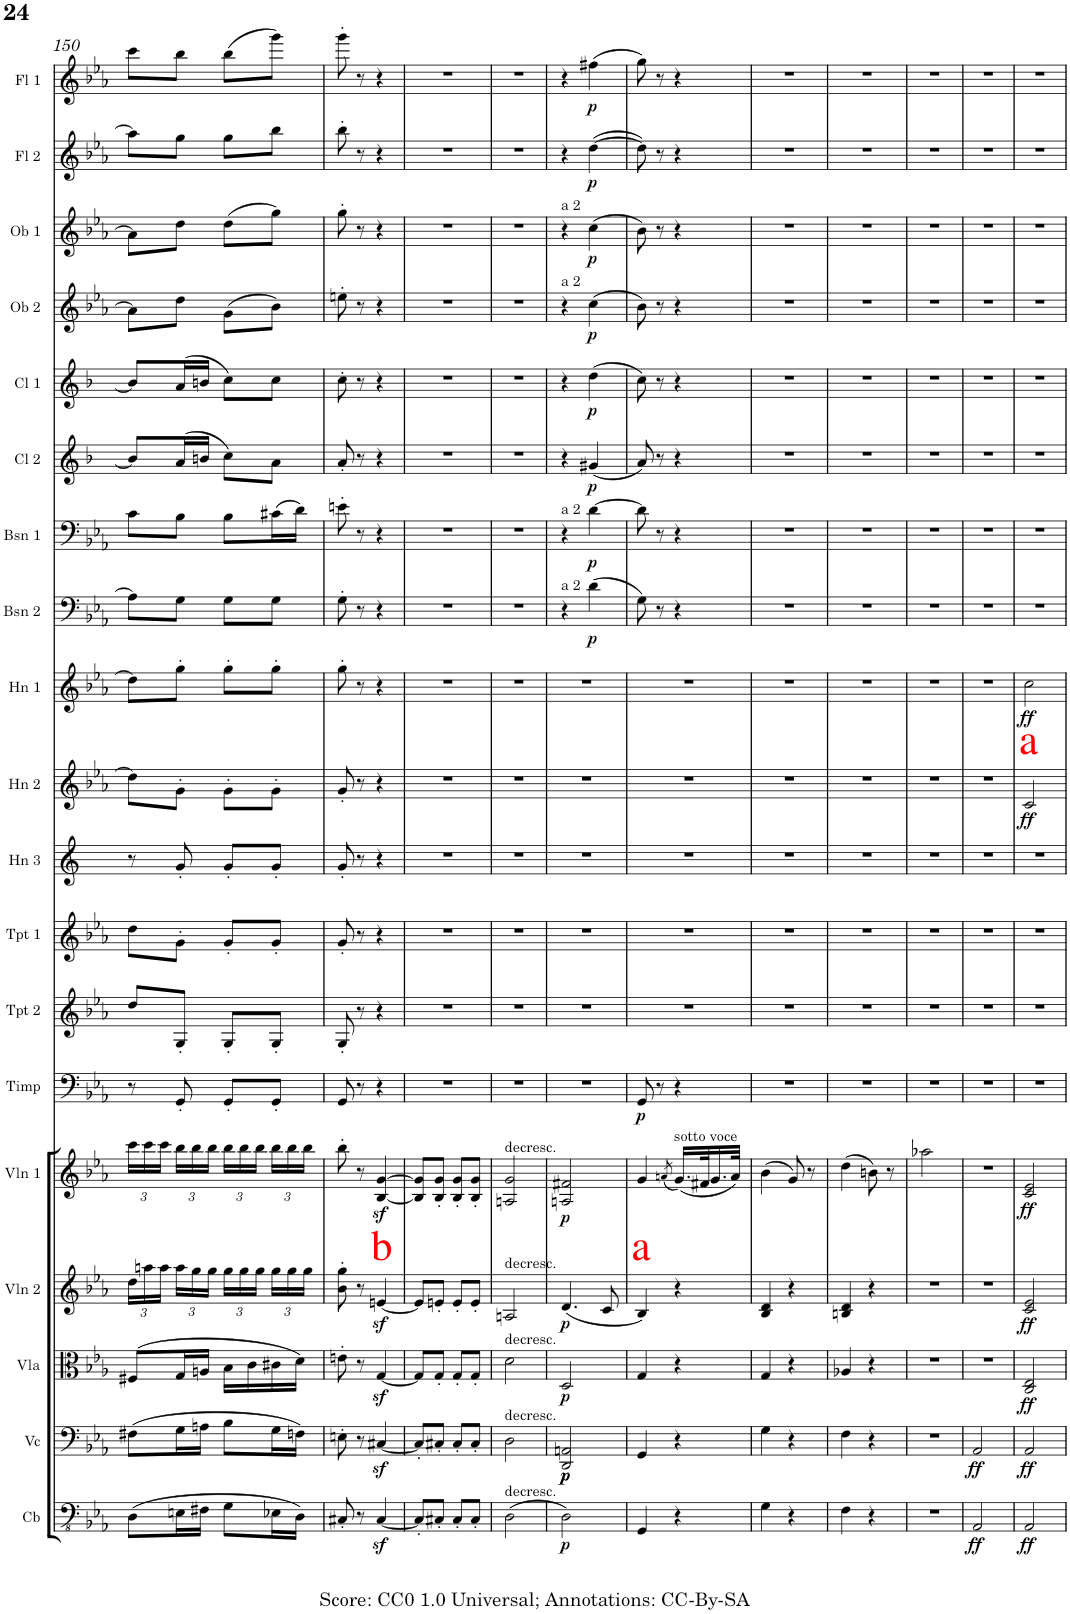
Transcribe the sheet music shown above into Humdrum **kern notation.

**kern	**dynam	**kern	**dynam	**kern	**dynam	**kern	**dynam	**kern	**text	**dynam	**kern	**dynam	**kern	**kern	**kern	**kern	**dynam	**kern	**text	**dynam	**kern	**dynam	**kern	**dynam	**kern	**dynam	**kern	**dynam	**kern	**dynam	**kern	**dynam	**kern	**dynam	**kern	**dynam
*part19	*part19	*part18	*part18	*part17	*part17	*part16	*part16	*part15	*part15	*part15	*part14	*part14	*part13	*part12	*part11	*part10	*part10	*part9	*part9	*part9	*part8	*part8	*part7	*part7	*part6	*part6	*part5	*part5	*part4	*part4	*part3	*part3	*part2	*part2	*part1	*part1
*staff19	*staff19	*staff18	*staff18	*staff17	*staff17	*staff16	*staff16	*staff15	*staff15	*staff15	*staff14	*staff14	*staff13	*staff12	*staff11	*staff10	*staff10	*staff9	*staff9	*staff9	*staff8	*staff8	*staff7	*staff7	*staff6	*staff6	*staff5	*staff5	*staff4	*staff4	*staff3	*staff3	*staff2	*staff2	*staff1	*staff1
*I"Contrabass	*	*I"Violoncello	*	*I"Viola	*	*I"Violin 2	*	*I"Violin 1	*	*	*I"Timpani	*	*I"C Trumpet 2	*I"C Trumpet 1	*I"Eb Horn 3	*I"C Horn 2	*	*I"C Horn 1	*	*	*I"Bassoon 2	*	*I"Bassoon 1	*	*I"Bb Clarinet 3	*	*I"Bb Clarinet 1	*	*I"Oboe 2	*	*I"Oboe 1	*	*I"Flute 2	*	*I"Flute 1	*
*I'Cb	*	*I'Vc	*	*I'Vla	*	*I'Vln 2	*	*I'Vln 1	*	*	*I'Timp	*	*I'Tpt 2	*I'Tpt 1	*I'Hn 3	*I'Hn 2	*	*I'Hn 1	*	*	*I'Bsn 2	*	*I'Bsn 1	*	*I'Cl 2	*	*I'Cl 1	*	*I'Ob 2	*	*I'Ob 1	*	*I'Fl 2	*	*I'Fl 1	*
!!LO:PB:g=z
*clefFv4	*	*clefF4	*	*clefC3	*	*clefG2	*	*clefG2	*	*	*clefF4	*	*clefG2	*clefG2	*clefG2	*clefG2	*	*clefG2	*	*	*clefF4	*	*clefF4	*	*clefG2	*	*clefG2	*	*clefG2	*	*clefG2	*	*clefG2	*	*clefG2	*
*	*	*	*	*	*	*	*	*	*	*	*	*	*	*	*Trd5c9	*Trd7c12	*	*Trd7c12	*	*	*	*	*	*	*Trd1c2	*	*Trd1c2	*	*	*	*	*	*	*	*	*
*k[b-e-a-]	*	*k[b-e-a-]	*	*k[b-e-a-]	*	*k[b-e-a-]	*	*k[b-e-a-]	*	*	*k[b-e-a-]	*	*k[b-e-a-]	*k[b-e-a-]	*k[]	*k[b-e-a-]	*	*k[b-e-a-]	*	*	*k[b-e-a-]	*	*k[b-e-a-]	*	*k[b-]	*	*k[b-]	*	*k[b-e-a-]	*	*k[b-e-a-]	*	*k[b-e-a-]	*	*k[b-e-a-]	*
*M2/4	*	*M2/4	*	*M2/4	*	*M2/4	*	*M2/4	*	*	*M2/4	*	*M2/4	*M2/4	*M2/4	*M2/4	*	*M2/4	*	*	*M2/4	*	*M2/4	*	*M2/4	*	*M2/4	*	*M2/4	*	*M2/4	*	*M2/4	*	*M2/4	*
*	*	*	*	*	*	*Xbrackettup	*	*Xbrackettup	*	*	*	*	*	*	*	*	*	*	*	*	*	*	*	*	*	*	*	*	*	*	*	*	*	*	*	*
=150	=150	=150	=150	=150	=150	=150	=150	=150	=150	=150	=150	=150	=150	=150	=150	=150	=150	=150	=150	=150	=150	=150	=150	=150	=150	=150	=150	=150	=150	=150	=150	=150	=150	=150	=150	=150
(8DD\L	.	(8F#X\L	.	(8F#X/L	.	24dd\LL	.	24ccc\LL	.	.	8r	.	8dd/L	8dd\L	8r	8dd\L]	.	8dd\L]	.	.	8An\L]	.	8c\L	.	8b/L]	.	8b/L]	.	8a\L]	.	8a\L]	.	8aa\L]	.	8ccc\L	.
.	.	.	.	.	.	24aan\	.	24ccc\	.	.	.	.	.	.	.	.	.	.	.	.	.	.	.	.	.	.	.	.	.	.	.	.	.	.	.	.
.	.	.	.	.	.	24aa\JJ	.	24ccc\JJ	.	.	.	.	.	.	.	.	.	.	.	.	.	.	.	.	.	.	.	.	.	.	.	.	.	.	.	.
16EEn\L	.	16G\L	.	16G/L	.	24aa\LL	.	24bb-\LL	.	.	8GG'/	.	8G'/J	8g'\J	8g'/	8g'\J	.	8gg'\J	.	.	8G\J	.	8B-\J	.	(16a/L	.	(16a/L	.	8dd\J	.	8dd\J	.	8gg\J	.	8bb-\J	.
.	.	.	.	.	.	24gg\	.	24bb-\	.	.	.	.	.	.	.	.	.	.	.	.	.	.	.	.	.	.	.	.	.	.	.	.	.	.	.	.
16FF#X\JJ	.	16An\JJ	.	16An/JJ	.	.	.	.	.	.	.	.	.	.	.	.	.	.	.	.	.	.	.	.	16bn/JJ	.	16bn/JJ	.	.	.	.	.	.	.	.	.
.	.	.	.	.	.	24gg\JJ	.	24bb-\JJ	.	.	.	.	.	.	.	.	.	.	.	.	.	.	.	.	.	.	.	.	.	.	.	.	.	.	.	.
8GG\L	.	8B-\L	.	16B-\LL	.	24gg\LL	.	24bb-\LL	.	.	8GG'/L	.	8G'/L	8g'/L	8g'/L	8g'\L	.	8gg'\L	.	.	8G\L	.	8B-\L	.	8cc\L)	.	8cc\L)	.	(8g\L	.	(8dd\L	.	8gg\L	.	(8bb-\L	.
.	.	.	.	.	.	24gg\	.	24bb-\	.	.	.	.	.	.	.	.	.	.	.	.	.	.	.	.	.	.	.	.	.	.	.	.	.	.	.	.
.	.	.	.	16c\	.	.	.	.	.	.	.	.	.	.	.	.	.	.	.	.	.	.	.	.	.	.	.	.	.	.	.	.	.	.	.	.
.	.	.	.	.	.	24gg\JJ	.	24bb-\JJ	.	.	.	.	.	.	.	.	.	.	.	.	.	.	.	.	.	.	.	.	.	.	.	.	.	.	.	.
16EE-X\L	.	16G\L	.	16c#X\	.	24gg\LL	.	24bb-\LL	.	.	8GG'/J	.	8G'/J	8g'/J	8g'/J	8g'\J	.	8gg'\J	.	.	8G\J	.	(16c#X\L	.	8a\J	.	8cc\J	.	8b-\J)	.	8gg\J)	.	8bb-\J	.	8ggg\J)	.
.	.	.	.	.	.	24gg\	.	24bb-\	.	.	.	.	.	.	.	.	.	.	.	.	.	.	.	.	.	.	.	.	.	.	.	.	.	.	.	.
16DD\JJ)	.	16Fn\JJ)	.	16d\JJ)	.	.	.	.	.	.	.	.	.	.	.	.	.	.	.	.	.	.	16d\JJ)	.	.	.	.	.	.	.	.	.	.	.	.	.
.	.	.	.	.	.	24gg\JJ	.	24bb-\JJ	.	.	.	.	.	.	.	.	.	.	.	.	.	.	.	.	.	.	.	.	.	.	.	.	.	.	.	.
=151	=151	=151	=151	=151	=151	=151	=151	=151	=151	=151	=151	=151	=151	=151	=151	=151	=151	=151	=151	=151	=151	=151	=151	=151	=151	=151	=151	=151	=151	=151	=151	=151	=151	=151	=151	=151
8CC#X'/	.	8En'\	.	8en'\	.	8b-\' 8gg\'	.	8bb-'\	.	.	8GG/	.	8G'/	8g'/	8g'/	8g'/	.	8gg'\	.	.	8G'\	.	8en'\	.	8a'/	.	8cc'\	.	8een'\	.	8gg'\	.	8bb-'\	.	8ggg'\	.
8r	.	8r	.	8r	.	8r	.	8r	.	.	8r	.	8r	8r	8r	8r	.	8r	.	.	8r	.	8r	.	8r	.	8r	.	8r	.	8r	.	8r	.	8r	.
!	!	!	!	!	!	!	!	!	!LO:LY:b:color=#FF0000	!	!	!	!	!	!	!	!	!	!	!	!	!	!	!	!	!	!	!	!	!	!	!	!	!	!	!
[4CC#z</	.	[4C#Xz</	.	[4Gz</	.	[4enz</	.	[4B-/z< [4g/z<	b	.	4r	.	4r	4r	4r	4r	.	4r	.	.	4r	.	4r	.	4r	.	4r	.	4r	.	4r	.	4r	.	4r	.
=152	=152	=152	=152	=152	=152	=152	=152	=152	=152	=152	=152	=152	=152	=152	=152	=152	=152	=152	=152	=152	=152	=152	=152	=152	=152	=152	=152	=152	=152	=152	=152	=152	=152	=152	=152	=152
8CC#'/L]	.	8C#'/L]	.	8G/L]	.	8e/L]	.	8B-/] 8g/]L	.	.	2r	.	2r	2r	2r	2r	.	2r	.	.	2r	.	2r	.	2r	.	2r	.	2r	.	2r	.	2r	.	2r	.
8CC#X'/J	.	8C#X'/J	.	8G'/J	.	8en'/J	.	8B-/' 8g/'J	.	.	.	.	.	.	.	.	.	.	.	.	.	.	.	.	.	.	.	.	.	.	.	.	.	.	.	.
8CC#'/L	.	8C#'/L	.	8G'/L	.	8e'/L	.	8B-/' 8g/'L	.	.	.	.	.	.	.	.	.	.	.	.	.	.	.	.	.	.	.	.	.	.	.	.	.	.	.	.
8CC#'/J	.	8C#'/J	.	8G'/J	.	8e'/J	.	8B-/' 8g/'J	.	.	.	.	.	.	.	.	.	.	.	.	.	.	.	.	.	.	.	.	.	.	.	.	.	.	.	.
=153	=153	=153	=153	=153	=153	=153	=153	=153	=153	=153	=153	=153	=153	=153	=153	=153	=153	=153	=153	=153	=153	=153	=153	=153	=153	=153	=153	=153	=153	=153	=153	=153	=153	=153	=153	=153
!	!	!	!	!	!	!	!	!LO:TX:a:t=decresc.	!	!	!	!	!	!	!	!	!	!	!	!	!	!	!	!	!	!	!	!	!	!	!	!	!	!	!	!
!	!	!	!	!	!	!LO:TX:a:t=decresc.	!	!	!	!	!	!	!	!	!	!	!	!	!	!	!	!	!	!	!	!	!	!	!	!	!	!	!	!	!	!
!	!	!	!	!LO:TX:a:t=decresc.	!	!	!	!	!	!	!	!	!	!	!	!	!	!	!	!	!	!	!	!	!	!	!	!	!	!	!	!	!	!	!	!
!	!	!LO:TX:a:t=decresc.	!	!	!	!	!	!	!	!	!	!	!	!	!	!	!	!	!	!	!	!	!	!	!	!	!	!	!	!	!	!	!	!	!	!
!LO:TX:a:t=decresc.	!	!	!	!	!	!	!	!	!	!	!	!	!	!	!	!	!	!	!	!	!	!	!	!	!	!	!	!	!	!	!	!	!	!	!	!
(2DD\	.	2D\	.	2d\	.	2An/	.	2An/ 2g/	.	.	2r	.	2r	2r	2r	2r	.	2r	.	.	2r	.	2r	.	2r	.	2r	.	2r	.	2r	.	2r	.	2r	.
=154	=154	=154	=154	=154	=154	=154	=154	=154	=154	=154	=154	=154	=154	=154	=154	=154	=154	=154	=154	=154	=154	=154	=154	=154	=154	=154	=154	=154	=154	=154	=154	=154	=154	=154	=154	=154
!	!	!	!	!	!	!	!	!	!	!	!	!	!	!	!	!	!	!	!	!	!	!	!	!	!	!	!	!	!	!	!LO:TX:a:t=a 2	!	!	!	!	!
!	!	!	!	!	!	!	!	!	!	!	!	!	!	!	!	!	!	!	!	!	!	!	!	!	!	!	!	!	!LO:TX:a:t=a 2	!	!	!	!	!	!	!
!	!	!	!	!	!	!	!	!	!	!	!	!	!	!	!	!	!	!	!	!	!	!	!LO:TX:a:t=a 2	!	!	!	!	!	!	!	!	!	!	!	!	!
!	!	!	!	!	!	!	!	!	!	!	!	!	!	!	!	!	!	!	!	!	!LO:TX:a:t=a 2	!	!	!	!	!	!	!	!	!	!	!	!	!	!	!
!	!LO:DY:b	!	!LO:DY:b	!	!	!	!	!	!	!	!	!	!	!	!	!	!	!	!	!	!	!	!	!	!	!	!	!	!	!	!	!	!	!	!	!
!	!	!	!LO:DY:n=1:b	!	!LO:DY:b	!	!LO:DY:b	!	!	!LO:DY:b	!	!	!	!	!	!	!	!	!	!	!	!	!	!	!	!	!	!	!	!	!	!	!	!	!	!
2DD\)	p	2DD/ 2AAn/	p p	2D/	p	(4.d/	p	2An/ 2f#X/	.	p	2r	.	2r	2r	2r	2r	.	2r	.	.	4r	.	4r	.	4r	.	4r	.	4r	.	4r	.	4r	.	4r	.
!	!	!	!	!	!	!	!	!	!	!	!	!	!	!	!	!	!	!	!	!	!	!LO:DY:b	!	!LO:DY:b	!	!LO:DY:b	!	!LO:DY:b	!	!LO:DY:b	!	!LO:DY:b	!	!LO:DY:b	!	!LO:DY:b
.	.	.	.	.	.	.	.	.	.	.	.	.	.	.	.	.	.	.	.	.	(4d\	p	[4d\	p	(4g#X/	p	(4dd\	p	(4cc\	p	(4cc\	p	([4dd\	p	(4ff#X\	p
.	.	.	.	.	.	8c/	.	.	.	.	.	.	.	.	.	.	.	.	.	.	.	.	.	.	.	.	.	.	.	.	.	.	.	.	.	.
=155	=155	=155	=155	=155	=155	=155	=155	=155	=155	=155	=155	=155	=155	=155	=155	=155	=155	=155	=155	=155	=155	=155	=155	=155	=155	=155	=155	=155	=155	=155	=155	=155	=155	=155	=155	=155
!	!	!	!	!	!	!	!	!	!LO:LY:b:color=#FF0000	!	!	!LO:DY:b	!	!	!	!	!	!	!	!	!	!	!	!	!	!	!	!	!	!	!	!	!	!	!	!
4GGG/	.	4GG/	.	4G/	.	4B-/)	.	4g/	a	.	8GG/	p	2r	2r	2r	2r	.	2r	.	.	8G\)	.	8d\]	.	8a/)	.	8cc\)	.	8b-\)	.	8b-\)	.	8dd\])	.	8gg\)	.
.	.	.	.	.	.	.	.	.	.	.	8r	.	.	.	.	.	.	.	.	.	8r	.	8r	.	8r	.	8r	.	8r	.	8r	.	8r	.	8r	.
.	.	.	.	.	.	.	.	(8qan/	.	.	.	.	.	.	.	.	.	.	.	.	.	.	.	.	.	.	.	.	.	.	.	.	.	.	.	.
!	!	!	!	!	!	!	!	!LO:TX:a:t=sotto voce	!	!	!	!	!	!	!	!	!	!	!	!	!	!	!	!	!	!	!	!	!	!	!	!	!	!	!	!
4r	.	4r	.	4r	.	4r	.	(16.g/LL)	.	.	4r	.	.	.	.	.	.	.	.	.	4r	.	4r	.	4r	.	4r	.	4r	.	4r	.	4r	.	4r	.
.	.	.	.	.	.	.	.	32f#X/K	.	.	.	.	.	.	.	.	.	.	.	.	.	.	.	.	.	.	.	.	.	.	.	.	.	.	.	.
.	.	.	.	.	.	.	.	16.g/	.	.	.	.	.	.	.	.	.	.	.	.	.	.	.	.	.	.	.	.	.	.	.	.	.	.	.	.
.	.	.	.	.	.	.	.	32a/JJk)	.	.	.	.	.	.	.	.	.	.	.	.	.	.	.	.	.	.	.	.	.	.	.	.	.	.	.	.
=156	=156	=156	=156	=156	=156	=156	=156	=156	=156	=156	=156	=156	=156	=156	=156	=156	=156	=156	=156	=156	=156	=156	=156	=156	=156	=156	=156	=156	=156	=156	=156	=156	=156	=156	=156	=156
4GG\	.	4G\	.	4G/	.	4B-/ 4d/	.	(4b-\	.	.	2r	.	2r	2r	2r	2r	.	2r	.	.	2r	.	2r	.	2r	.	2r	.	2r	.	2r	.	2r	.	2r	.
4r	.	4r	.	4r	.	4r	.	8g/)	.	.	.	.	.	.	.	.	.	.	.	.	.	.	.	.	.	.	.	.	.	.	.	.	.	.	.	.
.	.	.	.	.	.	.	.	8r	.	.	.	.	.	.	.	.	.	.	.	.	.	.	.	.	.	.	.	.	.	.	.	.	.	.	.	.
=157	=157	=157	=157	=157	=157	=157	=157	=157	=157	=157	=157	=157	=157	=157	=157	=157	=157	=157	=157	=157	=157	=157	=157	=157	=157	=157	=157	=157	=157	=157	=157	=157	=157	=157	=157	=157
4FF\	.	4F\	.	4A-X/	.	4Bn/ 4d/	.	(4dd\	.	.	2r	.	2r	2r	2r	2r	.	2r	.	.	2r	.	2r	.	2r	.	2r	.	2r	.	2r	.	2r	.	2r	.
4r	.	4r	.	4r	.	4r	.	8bn\)	.	.	.	.	.	.	.	.	.	.	.	.	.	.	.	.	.	.	.	.	.	.	.	.	.	.	.	.
.	.	.	.	.	.	.	.	8r	.	.	.	.	.	.	.	.	.	.	.	.	.	.	.	.	.	.	.	.	.	.	.	.	.	.	.	.
=158	=158	=158	=158	=158	=158	=158	=158	=158	=158	=158	=158	=158	=158	=158	=158	=158	=158	=158	=158	=158	=158	=158	=158	=158	=158	=158	=158	=158	=158	=158	=158	=158	=158	=158	=158	=158
2r	.	2r	.	2r	.	2r	.	2aa-X\	.	.	2r	.	2r	2r	2r	2r	.	2r	.	.	2r	.	2r	.	2r	.	2r	.	2r	.	2r	.	2r	.	2r	.
=159	=159	=159	=159	=159	=159	=159	=159	=159	=159	=159	=159	=159	=159	=159	=159	=159	=159	=159	=159	=159	=159	=159	=159	=159	=159	=159	=159	=159	=159	=159	=159	=159	=159	=159	=159	=159
!	!LO:DY:b	!	!LO:DY:b	!	!	!	!	!	!	!	!	!	!	!	!	!	!	!	!	!	!	!	!	!	!	!	!	!	!	!	!	!	!	!	!	!
2AAA-/	ff	2AA-/	ff	2r	.	2r	.	2r	.	.	2r	.	2r	2r	2r	2r	.	2r	.	.	2r	.	2r	.	2r	.	2r	.	2r	.	2r	.	2r	.	2r	.
=160	=160	=160	=160	=160	=160	=160	=160	=160	=160	=160	=160	=160	=160	=160	=160	=160	=160	=160	=160	=160	=160	=160	=160	=160	=160	=160	=160	=160	=160	=160	=160	=160	=160	=160	=160	=160
!	!LO:DY:b	!	!LO:DY:b	!	!LO:DY:b	!	!LO:DY:b	!	!	!LO:DY:b	!	!	!	!	!	!	!LO:DY:b	!	!LO:LY:b:color=#FF0000	!LO:DY:b	!	!	!	!	!	!	!	!	!	!	!	!	!	!	!	!
2AAA-/	ff	2AA-/	ff	2C/ 2E-/	ff	2c/ 2e-/	ff	2c/ 2e-/	.	ff	2r	.	2r	2r	2r	2c/	ff	2cc\	a	ff	2r	.	2r	.	2r	.	2r	.	2r	.	2r	.	2r	.	2r	.
=	=	=	=	=	=	=	=	=	=	=	=	=	=	=	=	=	=	=	=	=	=	=	=	=	=	=	=	=	=	=	=	=	=	=	=	=
*-	*-	*-	*-	*-	*-	*-	*-	*-	*-	*-	*-	*-	*-	*-	*-	*-	*-	*-	*-	*-	*-	*-	*-	*-	*-	*-	*-	*-	*-	*-	*-	*-	*-	*-	*-	*-
